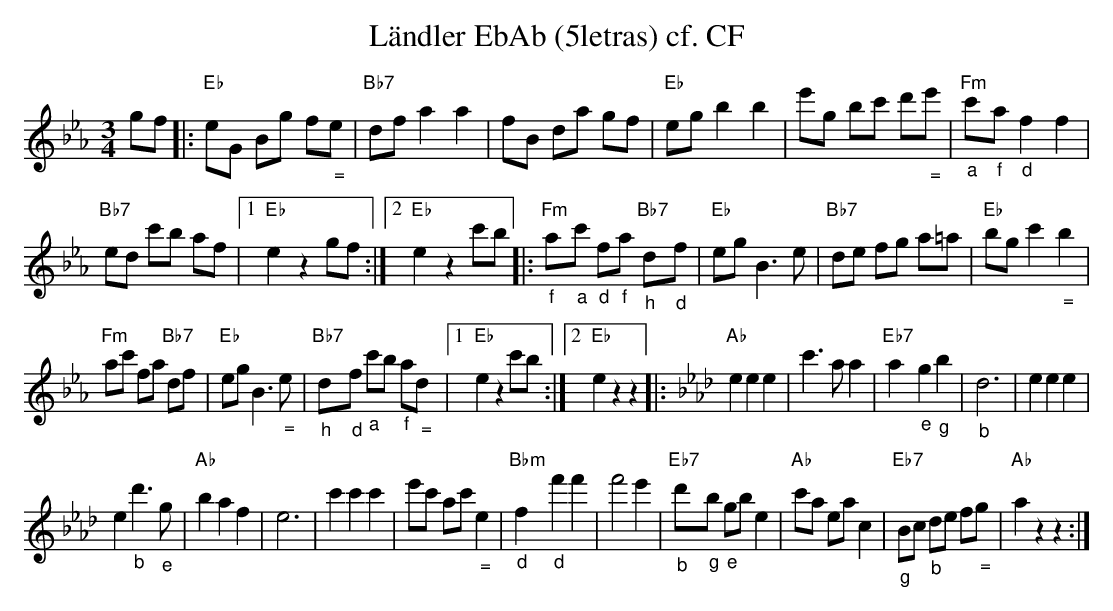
X:1
T:L\"andler EbAb (5letras) cf. CF
M:3/4
L:1/8
K:Ebmaj%%MIDI gchordon
gf |: "Eb"eG Bg f"_ ="e | "Bb7"df a2a2 | fB da gf | "Eb"egb2b2 | e'g bc' d'"_ ="e' | "Fm""_a"c'"_f"a"_d"f2f2 |
"Bb7"ed c'b af |1 "Eb"e2z2gf :|2 "Eb"e2z2c'b |: "Fm""_f"a"_a"c' "_d"f"_f"a "Bb7""_h"d"_d"f | "Eb"egB3e | "Bb7"de fg a=a | "Eb"bgc'2"_ ="b2 |
"Fm"ac' fa "Bb7"df | "Eb"egB3"_ ="e | "Bb7""_h"d"_d"f "_a"c'b "_f"a"_ ="d |1 "Eb"e2z2c'b :|2 "Eb"e2z2z2 |: [K:Abmaj] [L:1/4] "Ab"eee | c'>aa | "Eb7"a"_e"g"_g"b | "_b"d3 | eee |
e"_b"d'>"_e"g | "Ab"baf | e3 | c'c'c' | e'/2c'/2 a/2c'/2 "_ ="e | "Bbm""_d"f"_d"f'f' | f'2e' | "Eb7""_b"d'/2"_g"b/2 "_e"g/2b/2e | "Ab"c'/2a/2 e/2a/2c | "Eb7""_g"B/2c/2 "_b"d/2e/2 f/2"_ ="g/2 | "Ab"azz :|
